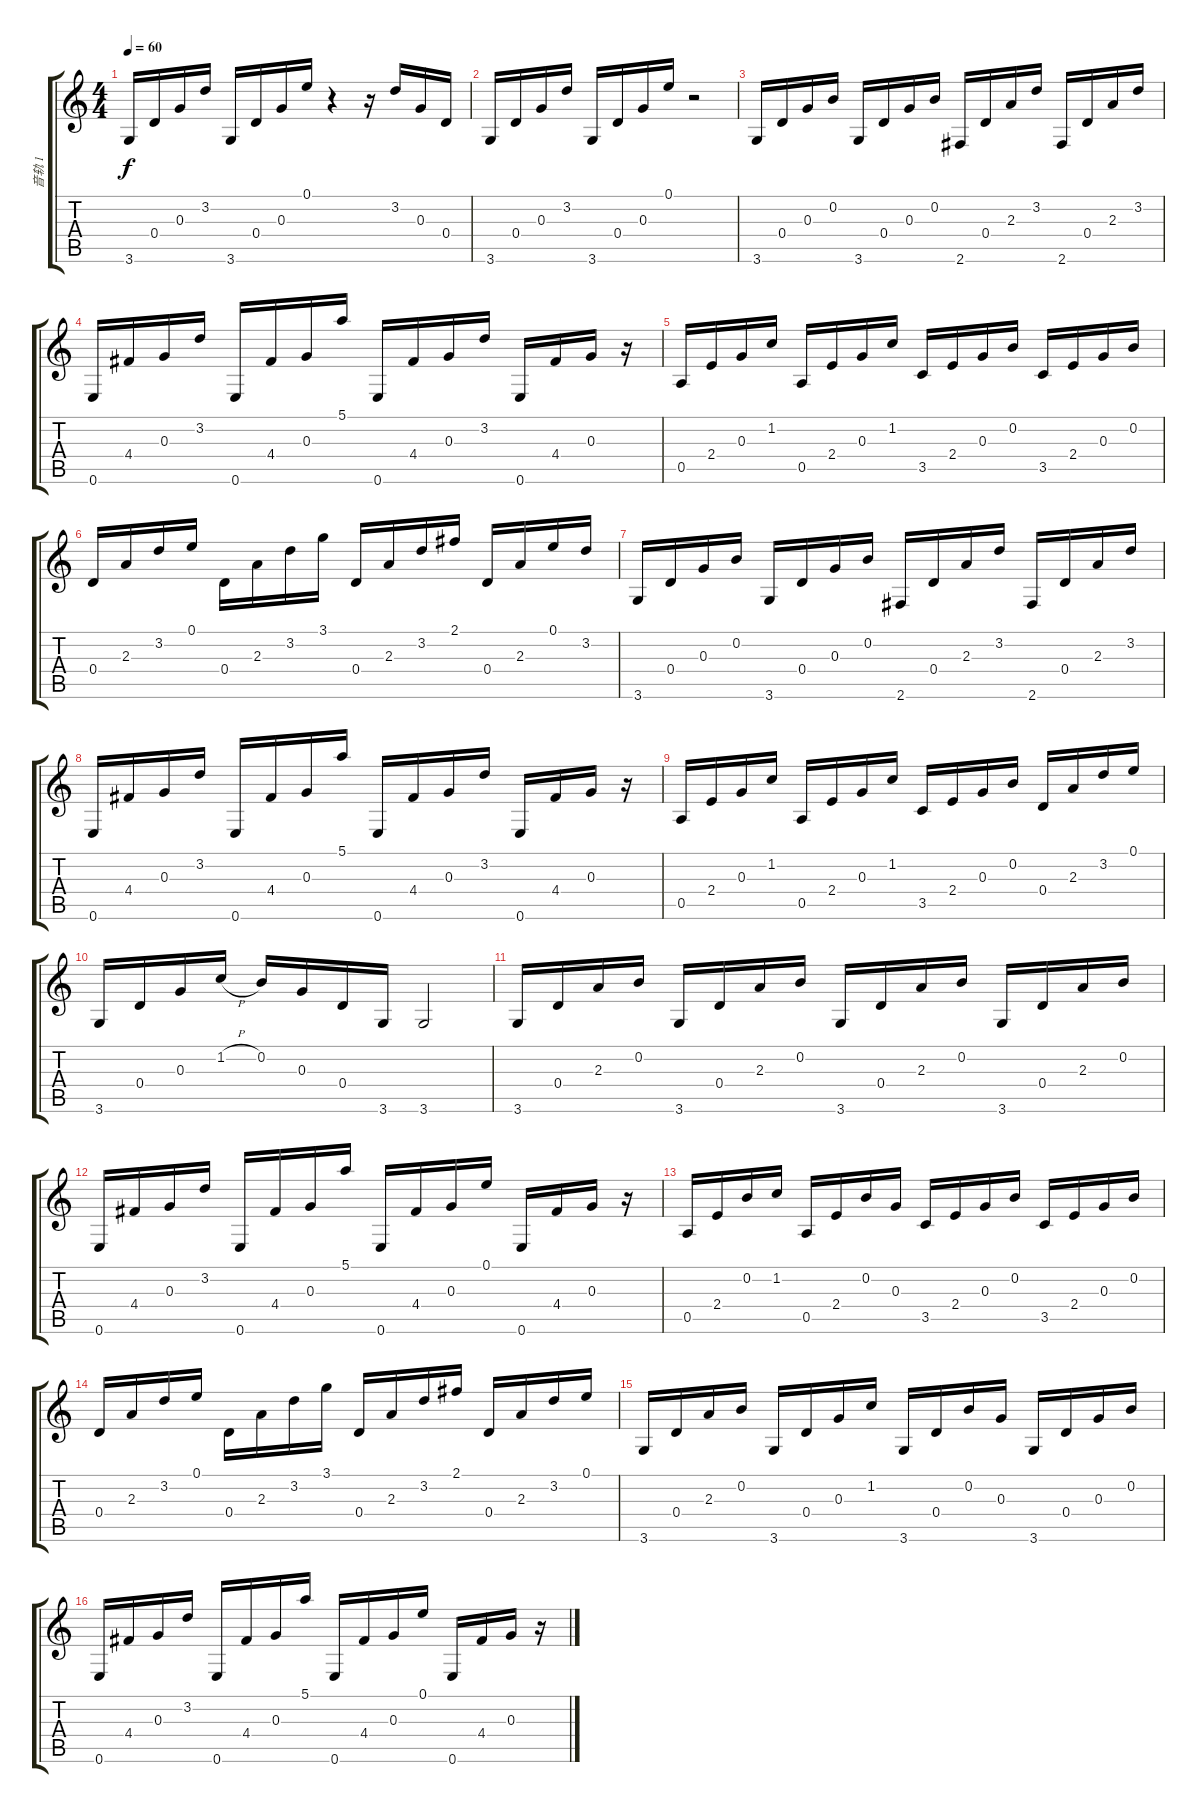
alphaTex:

\track ("音轨 1" "音轨 1") {instrument acousticguitarnylon}
\staff {score tabs}
\tuning (E4 B3 G3 D3 A2 E2) {hide}
\ts (4 4)
\tempo 60
\clef g2
\ks c
3.6.16{dy f instrument acousticguitarnylon} 0.4.16 0.3.16 3.2.16 3.6.16 0.4.16 0.3.16 0.1.16 r.4 r.16 3.2.16 0.3.16 0.4.16 |
3.6.16 0.4.16 0.3.16 3.2.16 3.6.16 0.4.16 0.3.16 0.1.16 r.2 |
3.6.16 0.4.16 0.3.16 0.2.16 3.6.16 0.4.16 0.3.16 0.2.16 2.6.16 0.4.16 2.3.16 3.2.16 2.6.16 0.4.16 2.3.16 3.2.16 |
0.6.16 4.4.16 0.3.16 3.2.16 0.6.16 4.4.16 0.3.16 5.1.16 0.6.16 4.4.16 0.3.16 3.2.16 0.6.16 4.4.16 0.3.16 r.16 |
0.5.16 2.4.16 0.3.16 1.2.16 0.5.16 2.4.16 0.3.16 1.2.16 3.5.16 2.4.16 0.3.16 0.2.16 3.5.16 2.4.16 0.3.16 0.2.16 |
0.4.16 2.3.16 3.2.16 0.1.16 0.4.16 2.3.16 3.2.16 3.1.16 0.4.16 2.3.16 3.2.16 2.1.16 0.4.16 2.3.16 0.1.16 3.2.16 |
3.6.16 0.4.16 0.3.16 0.2.16 3.6.16 0.4.16 0.3.16 0.2.16 2.6.16 0.4.16 2.3.16 3.2.16 2.6.16 0.4.16 2.3.16 3.2.16 |
0.6.16 4.4.16 0.3.16 3.2.16 0.6.16 4.4.16 0.3.16 5.1.16 0.6.16 4.4.16 0.3.16 3.2.16 0.6.16 4.4.16 0.3.16 r.16 |
0.5.16 2.4.16 0.3.16 1.2.16 0.5.16 2.4.16 0.3.16 1.2.16 3.5.16 2.4.16 0.3.16 0.2.16 0.4.16 2.3.16 3.2.16 0.1.16 |
3.6.16 0.4.16 0.3.16 1.2{h}.16 0.2.16 0.3.16 0.4.16 3.6.16 3.6.2 |
3.6.16 0.4.16 2.3.16 0.2.16 3.6.16 0.4.16 2.3.16 0.2.16 3.6.16 0.4.16 2.3.16 0.2.16 3.6.16 0.4.16 2.3.16 0.2.16 |
0.6.16 4.4.16 0.3.16 3.2.16 0.6.16 4.4.16 0.3.16 5.1.16 0.6.16 4.4.16 0.3.16 0.1.16 0.6.16 4.4.16 0.3.16 r.16 |
0.5.16 2.4.16 0.2.16 1.2.16 0.5.16 2.4.16 0.2.16 0.3.16 3.5.16 2.4.16 0.3.16 0.2.16 3.5.16 2.4.16 0.3.16 0.2.16 |
0.4.16 2.3.16 3.2.16 0.1.16 0.4.16 2.3.16 3.2.16 3.1.16 0.4.16 2.3.16 3.2.16 2.1.16 0.4.16 2.3.16 3.2.16 0.1.16 |
3.6.16 0.4.16 2.3.16 0.2.16 3.6.16 0.4.16 0.3.16 1.2.16 3.6.16 0.4.16 0.2.16 0.3.16 3.6.16 0.4.16 0.3.16 0.2.16 |
0.6.16 4.4.16 0.3.16 3.2.16 0.6.16 4.4.16 0.3.16 5.1.16 0.6.16 4.4.16 0.3.16 0.1.16 0.6.16 4.4.16 0.3.16 r.16
